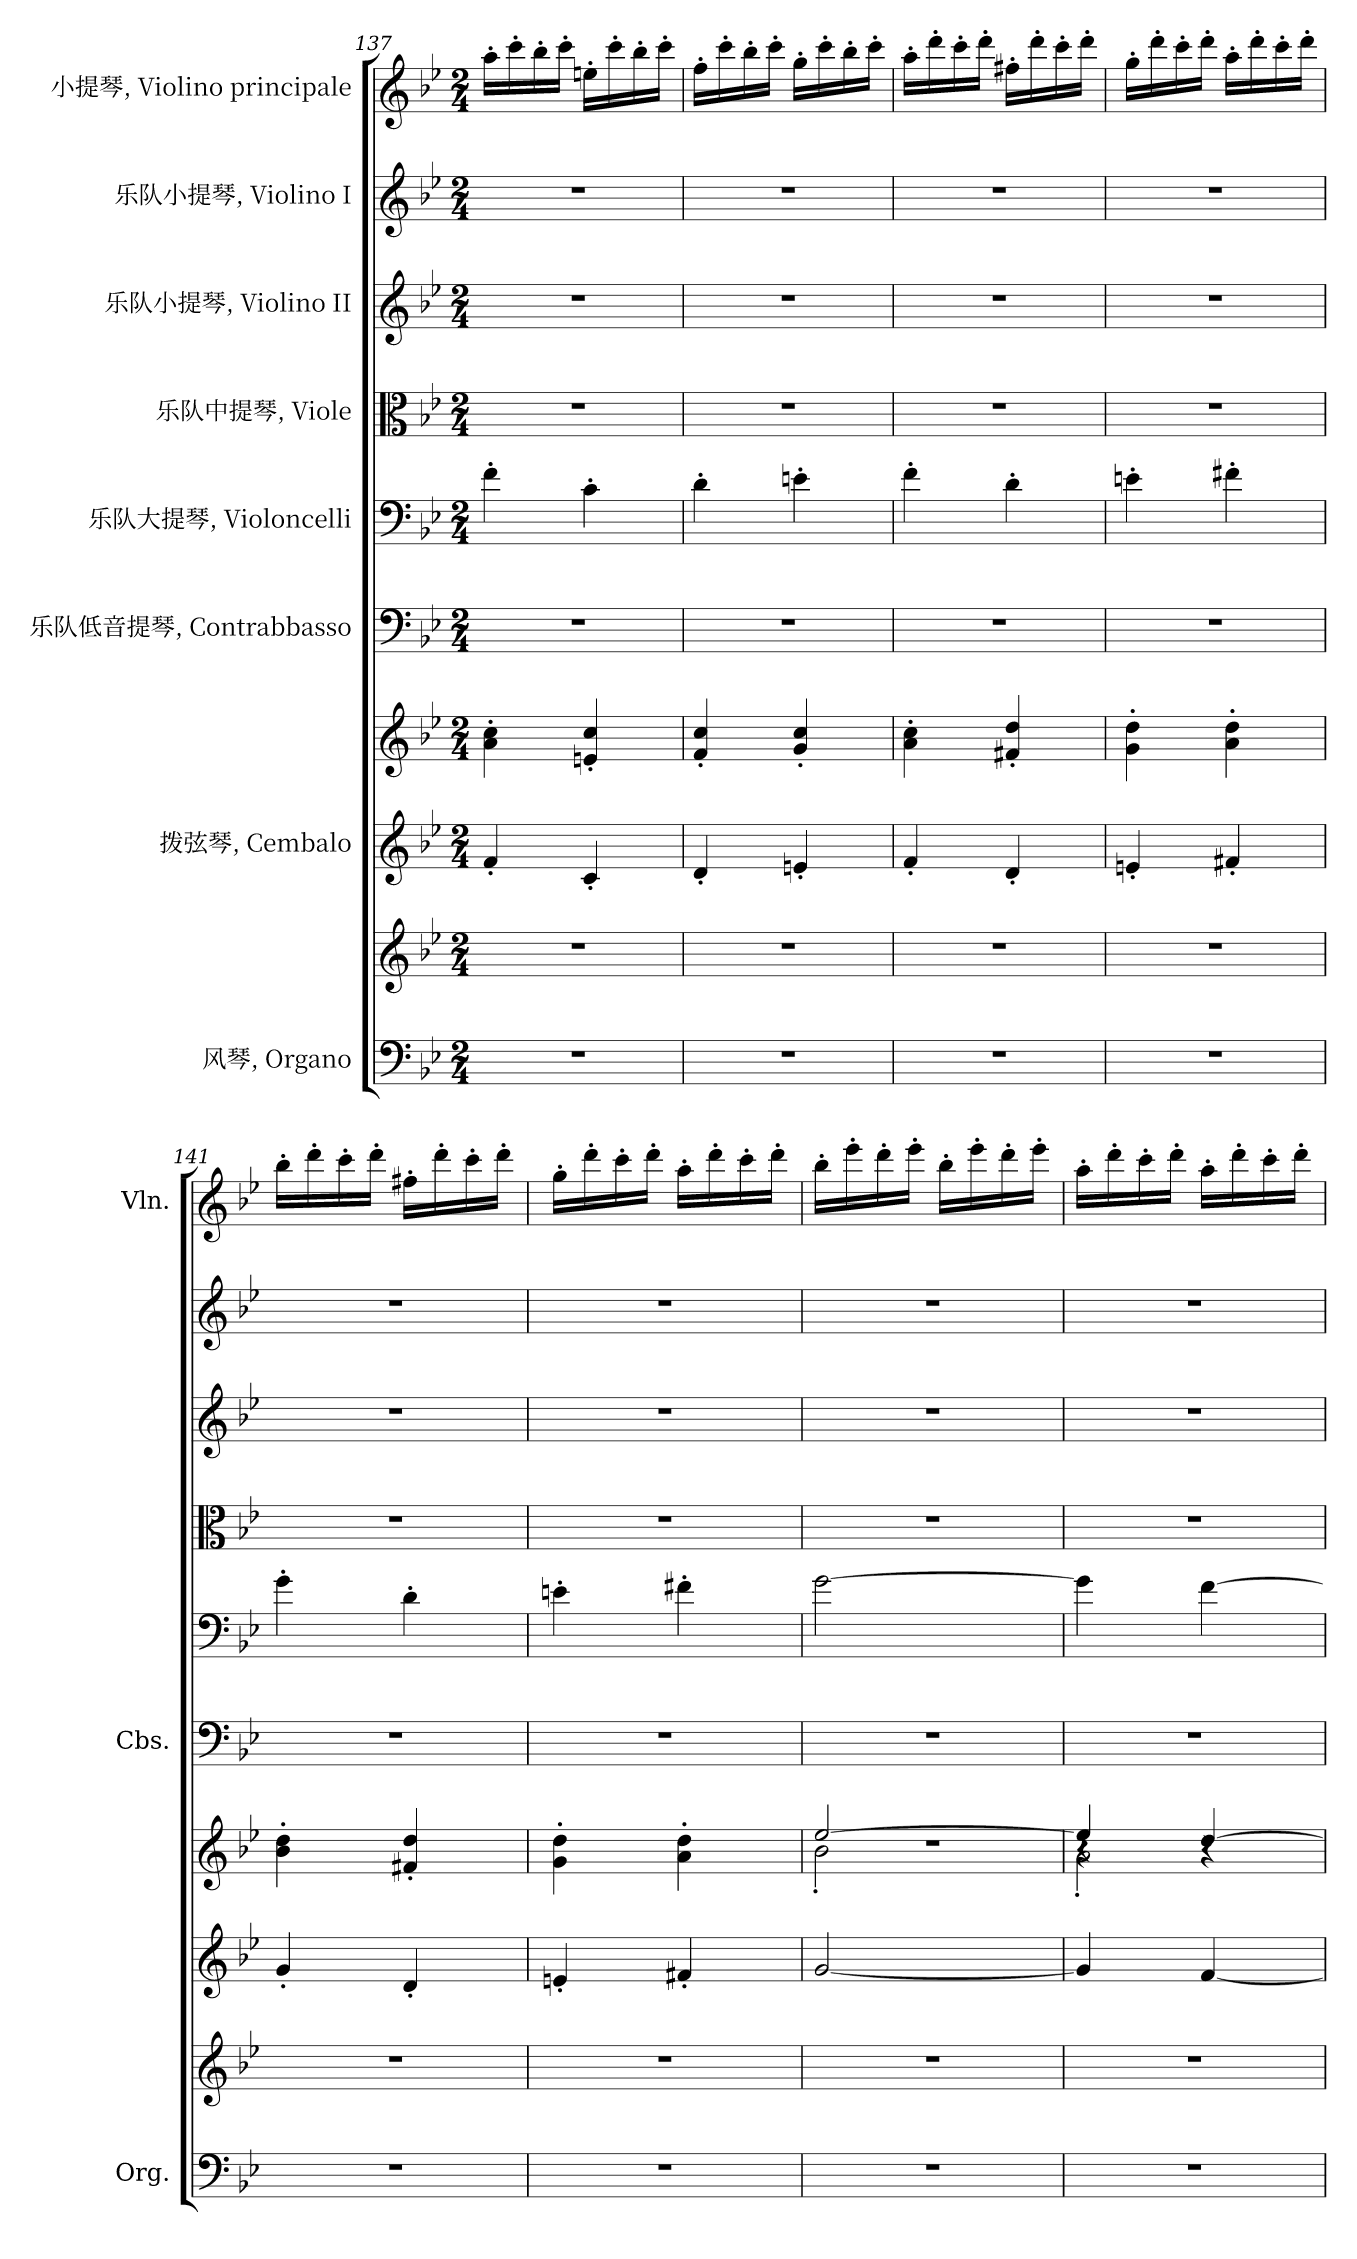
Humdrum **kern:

**kern	**kern	**kern	**kern	**kern	**kern	**kern	**kern	**kern	**kern
*part8	*part8	*part7	*part7	*part6	*part5	*part4	*part3	*part2	*part1
*staff10	*staff9	*staff8	*staff7	*staff6	*staff5	*staff4	*staff3	*staff2	*staff1
*I"风琴, Organo	*	*I"拨弦琴, Cembalo	*	*I"乐队低音提琴, Contrabbasso	*I"乐队大提琴, Violoncelli	*I"乐队中提琴, Viole	*I"乐队小提琴, Violino II	*I"乐队小提琴, Violino I	*I"小提琴, Violino principale
*I'Org.	*	*	*	*I'Cbs.	*	*	*	*	*I'Vln.
!!LO:PB:g=z
*clefF4	*clefG2	*clefG2	*clefG2	*clefF4	*clefF4	*clefC3	*clefG2	*clefG2	*clefG2
*	*	*	*	*ITrd7c12	*	*	*	*	*
*k[b-e-]	*k[b-e-]	*k[b-e-]	*k[b-e-]	*k[b-e-]	*k[b-e-]	*k[b-e-]	*k[b-e-]	*k[b-e-]	*k[b-e-]
*M2/4	*M2/4	*M2/4	*M2/4	*M2/4	*M2/4	*M2/4	*M2/4	*M2/4	*M2/4
=137	=137	=137	=137	=137	=137	=137	=137	=137	=137
2r	2r	4f'/	4a\' 4cc\'	2r	4f'\	2r	2r	2r	16aa'\LL
.	.	.	.	.	.	.	.	.	16ccc'\
.	.	.	.	.	.	.	.	.	16bb-'\
.	.	.	.	.	.	.	.	.	16ccc'\JJ
.	.	4c'/	4en/' 4cc/'	.	4c'\	.	.	.	16een'\LL
.	.	.	.	.	.	.	.	.	16ccc'\
.	.	.	.	.	.	.	.	.	16bb-'\
.	.	.	.	.	.	.	.	.	16ccc'\JJ
=138	=138	=138	=138	=138	=138	=138	=138	=138	=138
2r	2r	4d'/	4f/' 4cc/'	2r	4d'\	2r	2r	2r	16ff'\LL
.	.	.	.	.	.	.	.	.	16ccc'\
.	.	.	.	.	.	.	.	.	16bb-'\
.	.	.	.	.	.	.	.	.	16ccc'\JJ
.	.	4en'/	4g/' 4cc/'	.	4en'\	.	.	.	16gg'\LL
.	.	.	.	.	.	.	.	.	16ccc'\
.	.	.	.	.	.	.	.	.	16bb-'\
.	.	.	.	.	.	.	.	.	16ccc'\JJ
=139	=139	=139	=139	=139	=139	=139	=139	=139	=139
2r	2r	4f'/	4a\' 4cc\'	2r	4f'\	2r	2r	2r	16aa'\LL
.	.	.	.	.	.	.	.	.	16ddd'\
.	.	.	.	.	.	.	.	.	16ccc'\
.	.	.	.	.	.	.	.	.	16ddd'\JJ
.	.	4d'/	4f#X/' 4dd/'	.	4d'\	.	.	.	16ff#X'\LL
.	.	.	.	.	.	.	.	.	16ddd'\
.	.	.	.	.	.	.	.	.	16ccc'\
.	.	.	.	.	.	.	.	.	16ddd'\JJ
!!LO:PB:g=z
=140	=140	=140	=140	=140	=140	=140	=140	=140	=140
2r	2r	4en'/	4g\' 4dd\'	2r	4en'\	2r	2r	2r	16gg'\LL
.	.	.	.	.	.	.	.	.	16ddd'\
.	.	.	.	.	.	.	.	.	16ccc'\
.	.	.	.	.	.	.	.	.	16ddd'\JJ
.	.	4f#X'/	4a\' 4dd\'	.	4f#X'\	.	.	.	16aa'\LL
.	.	.	.	.	.	.	.	.	16ddd'\
.	.	.	.	.	.	.	.	.	16ccc'\
.	.	.	.	.	.	.	.	.	16ddd'\JJ
=141	=141	=141	=141	=141	=141	=141	=141	=141	=141
2r	2r	4g'/	4b-\' 4dd\'	2r	4g'\	2r	2r	2r	16bb-'\LL
.	.	.	.	.	.	.	.	.	16ddd'\
.	.	.	.	.	.	.	.	.	16ccc'\
.	.	.	.	.	.	.	.	.	16ddd'\JJ
.	.	4d'/	4f#X/' 4dd/'	.	4d'\	.	.	.	16ff#X'\LL
.	.	.	.	.	.	.	.	.	16ddd'\
.	.	.	.	.	.	.	.	.	16ccc'\
.	.	.	.	.	.	.	.	.	16ddd'\JJ
=142	=142	=142	=142	=142	=142	=142	=142	=142	=142
2r	2r	4en'/	4g\' 4dd\'	2r	4en'\	2r	2r	2r	16gg'\LL
.	.	.	.	.	.	.	.	.	16ddd'\
.	.	.	.	.	.	.	.	.	16ccc'\
.	.	.	.	.	.	.	.	.	16ddd'\JJ
.	.	4f#X'/	4a\' 4dd\'	.	4f#X'\	.	.	.	16aa'\LL
.	.	.	.	.	.	.	.	.	16ddd'\
.	.	.	.	.	.	.	.	.	16ccc'\
.	.	.	.	.	.	.	.	.	16ddd'\JJ
!!LO:PB:g=z
=143	=143	=143	=143	=143	=143	=143	=143	=143	=143
*	*	*	*^	*	*	*	*	*	*
*	*	*	*	*^	*	*	*	*	*	*
2r	2r	[2g/	2r	2b-'\	[2ee-/	2r	[2g\	2r	2r	2r	16bb-'\LL
.	.	.	.	.	.	.	.	.	.	.	16eee-'\
.	.	.	.	.	.	.	.	.	.	.	16ddd'\
.	.	.	.	.	.	.	.	.	.	.	16eee-'\JJ
.	.	.	.	.	.	.	.	.	.	.	16bb-'\LL
.	.	.	.	.	.	.	.	.	.	.	16eee-'\
.	.	.	.	.	.	.	.	.	.	.	16ddd'\
.	.	.	.	.	.	.	.	.	.	.	16eee-'\JJ
=144	=144	=144	=144	=144	=144	=144	=144	=144	=144	=144	=144
2r	2r	4g/]	4r	2a'\	4ee-/]	2r	4g\]	2r	2r	2r	16aa'\LL
.	.	.	.	.	.	.	.	.	.	.	16ddd'\
.	.	.	.	.	.	.	.	.	.	.	16ccc'\
.	.	.	.	.	.	.	.	.	.	.	16ddd'\JJ
.	.	[4f/	[4dd/	.	4r	.	[4f\	.	.	.	16aa'\LL
.	.	.	.	.	.	.	.	.	.	.	16ddd'\
.	.	.	.	.	.	.	.	.	.	.	16ccc'\
.	.	.	.	.	.	.	.	.	.	.	16ddd'\JJ
*	*	*	*v	*v	*v	*	*	*	*	*	*
=	=	=	=	=	=	=	=	=	=
*-	*-	*-	*-	*-	*-	*-	*-	*-	*-
